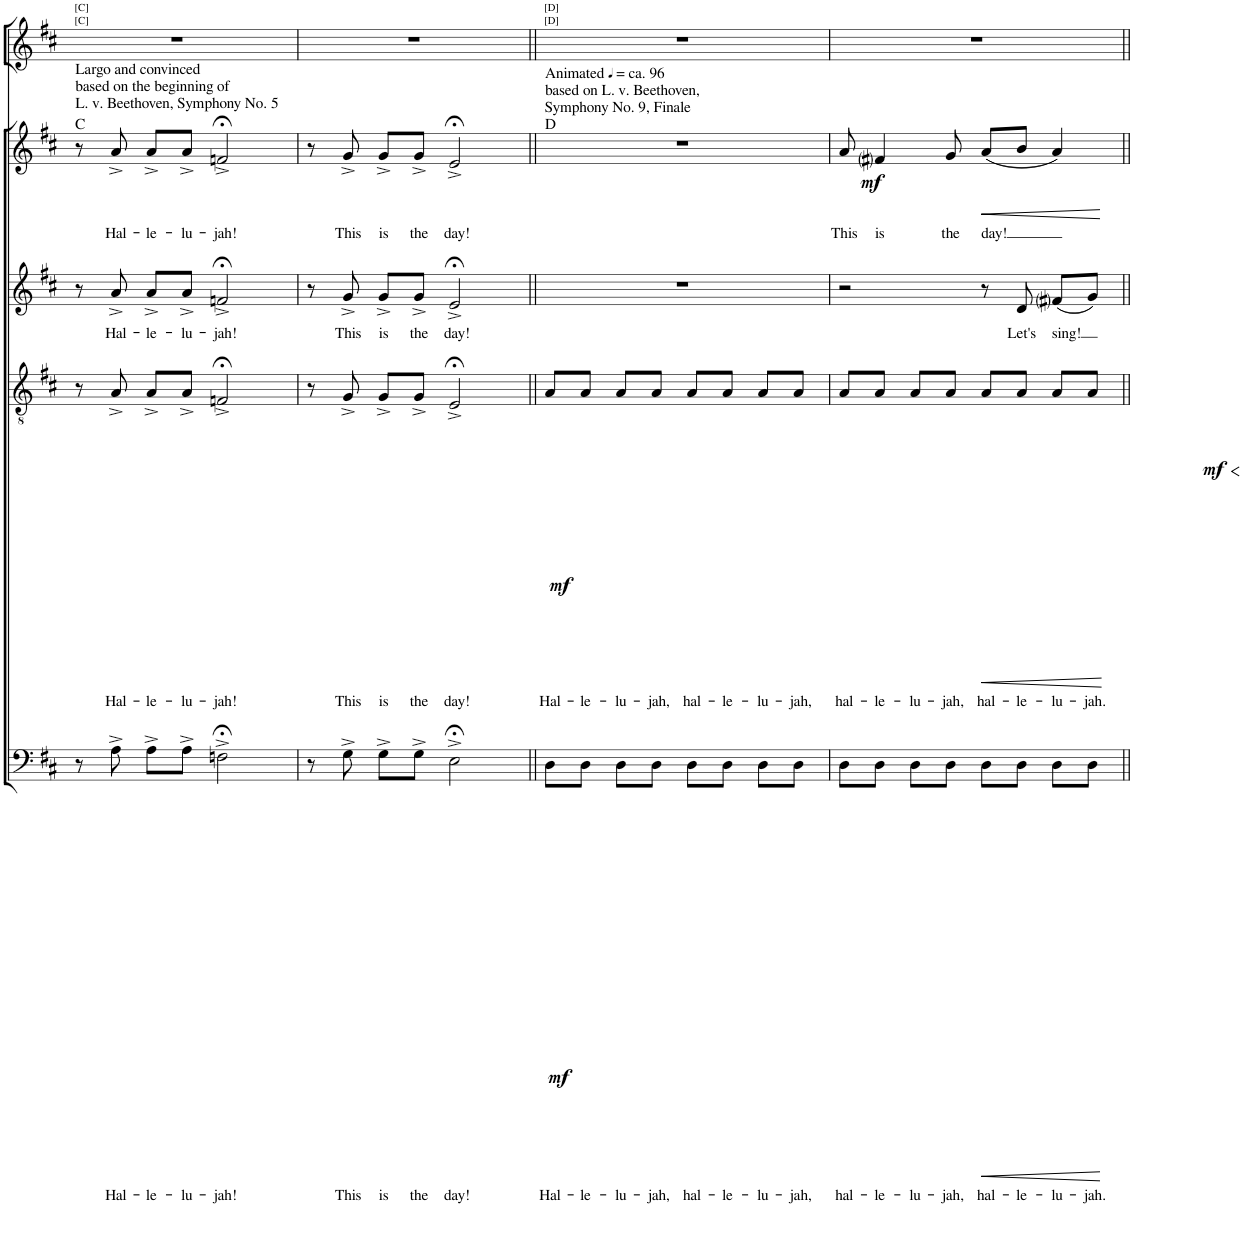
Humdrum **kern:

**kern	**text	**dynam	**kern	**text	**dynam	**kern	**text	**dynam	**kern	**text	**dynam
*part4	*part4	*part4	*part3	*part3	*part3	*part2	*part2	*part2	*part1	*part1	*part1
*staff4	*staff4	*staff4	*staff3	*staff3	*staff3	*staff2	*staff2	*staff2	*staff1	*staff1	*staff1
*I"B	*	*	*I"T	*	*	*I"A	*	*	*I"S	*	*
!!LO:PB:g=z
*clefF4	*	*	*clefGv2	*	*	*clefG2	*	*	*clefG2	*	*
*	*	*	*Trd1c2	*	*	*	*	*	*	*	*
*k[f#c#]	*	*	*k[f#c#]	*	*	*k[f#c#]	*	*	*k[f#c#]	*	*
*M4/4	*	*	*M4/4	*	*	*M4/4	*	*	*M4/4	*	*
*met(c)	*	*	*met(c)	*	*	*met(c)	*	*	*met(c)	*	*
=23	=23	=23	=23	=23	=23	=23	=23	=23	=23	=23	=23
!	!	!	!	!	!	!	!	!	!LO:TX:a:t=C	!	!
!	!	!	!	!	!	!	!	!	!LO:TX:a:t=Largo and convinced	!	!
!	!	!	!	!	!	!	!	!	!LO:TX:a:t=based on the beginning of	!	!
!	!	!	!	!	!	!	!	!	!LO:TX:a:t=L. v. Beethoven, Symphony No. 5	!	!
8r	.	.	8r	.	.	8r	.	.	8r	.	.
!	!LO:LY:b	!	!	!LO:LY:b	!	!	!LO:LY:b	!	!	!LO:LY:b	!
8A^\	Hal-	.	8A^/	Hal-	.	8a^/	Hal-	.	8a^/	Hal-	.
!	!LO:LY:b	!	!	!LO:LY:b	!	!	!LO:LY:b	!	!	!LO:LY:b	!
8A^\L	-le-	.	8A^/L	-le-	.	8a^/L	-le-	.	8a^/L	-le-	.
!	!LO:LY:b	!	!	!LO:LY:b	!	!	!LO:LY:b	!	!	!LO:LY:b	!
8A^\J	-lu-	.	8A^/J	-lu-	.	8a^/J	-lu-	.	8a^/J	-lu-	.
!	!LO:LY:b	!	!	!LO:LY:b	!	!	!LO:LY:b	!	!	!LO:LY:b	!
2Fn;<^\	-jah!	.	2Fn;<^/	-jah!	.	2fn;<^/	-jah!	.	2fn;<^/	-jah!	.
=24	=24	=24	=24	=24	=24	=24	=24	=24	=24	=24	=24
8r	.	.	8r	.	.	8r	.	.	8r	.	.
!	!LO:LY:b	!	!	!LO:LY:b	!	!	!LO:LY:b	!	!	!LO:LY:b	!
8G^\	This	.	8G^/	This	.	8g^/	This	.	8g^/	This	.
!	!LO:LY:b	!	!	!LO:LY:b	!	!	!LO:LY:b	!	!	!LO:LY:b	!
8G^\L	is	.	8G^/L	is	.	8g^/L	is	.	8g^/L	is	.
!	!LO:LY:b	!	!	!LO:LY:b	!	!	!LO:LY:b	!	!	!LO:LY:b	!
8G^\J	the	.	8G^/J	the	.	8g^/J	the	.	8g^/J	the	.
!	!LO:LY:b	!	!	!LO:LY:b	!	!	!LO:LY:b	!	!	!LO:LY:b	!
2E;<^\	day!	.	2E;<^/	day!	.	2e;<^/	day!	.	2e;<^/	day!	.
=25||	=25||	=25||	=25||	=25||	=25||	=25||	=25||	=25||	=25||	=25||	=25||
!	!	!	!	!	!	!	!	!	!LO:TX:a:t=D	!	!
!	!	!	!	!	!	!	!	!	!LO:TX:a:t=Animated	!	!
!	!	!	!	!	!	!	!	!	!LO:TX:a:t=ca. 96	!	!
!	!	!	!	!	!	!	!	!	!LO:TX:a:t=based on L. v. Beethoven,	!	!
!	!	!	!	!	!	!	!	!	!LO:TX:a:t=Symphony No. 9, Finale	!	!
!	!LO:LY:b	!LO:DY:b	!	!LO:LY:b	!LO:DY:b	!	!	!	!	!	!
8D\L	Hal-	mf	8A/L	Hal-	mf	1r	.	.	1r	.	.
!	!LO:LY:b	!	!	!LO:LY:b	!	!	!	!	!	!	!
8D\J	-le-	.	8A/J	-le-	.	.	.	.	.	.	.
!	!LO:LY:b	!	!	!LO:LY:b	!	!	!	!	!	!	!
8D\L	-lu-	.	8A/L	-lu-	.	.	.	.	.	.	.
!	!LO:LY:b	!	!	!LO:LY:b	!	!	!	!	!	!	!
8D\J	-jah,	.	8A/J	-jah,	.	.	.	.	.	.	.
!	!LO:LY:b	!	!	!LO:LY:b	!	!	!	!	!	!	!
8D\L	hal-	.	8A/L	hal-	.	.	.	.	.	.	.
!	!LO:LY:b	!	!	!LO:LY:b	!	!	!	!	!	!	!
8D\J	-le-	.	8A/J	-le-	.	.	.	.	.	.	.
!	!LO:LY:b	!	!	!LO:LY:b	!	!	!	!	!	!	!
8D\L	-lu-	.	8A/L	-lu-	.	.	.	.	.	.	.
!	!LO:LY:b	!	!	!LO:LY:b	!	!	!	!	!	!	!
8D\J	-jah,	.	8A/J	-jah,	.	.	.	.	.	.	.
=26	=26	=26	=26	=26	=26	=26	=26	=26	=26	=26	=26
!	!LO:LY:b	!	!	!LO:LY:b	!	!	!	!	!	!LO:LY:b	!LO:DY:b
8D\L	hal-	.	8A/L	hal-	.	2r	.	.	8a/	This	mf
!	!LO:LY:b	!	!	!LO:LY:b	!	!	!	!	!	!LO:LY:b	!
8D\J	-le-	.	8A/J	-le-	.	.	.	.	4f#i/	is	.
!	!LO:LY:b	!	!	!LO:LY:b	!	!	!	!	!	!	!
8D\L	-lu-	.	8A/L	-lu-	.	.	.	.	.	.	.
!	!LO:LY:b	!	!	!LO:LY:b	!	!	!	!	!	!LO:LY:b	!
8D\J	-jah,	.	8A/J	-jah,	.	.	.	.	8g/	the	.
!	!LO:LY:b	!LO:HP:b	!	!LO:LY:b	!LO:HP:b	!	!	!	!	!LO:LY:b	!LO:HP:b
8D\L	hal-	<	8A/L	hal-	<	8r	.	.	(8a/L	day!	<
!	!LO:LY:b	!	!	!LO:LY:b	!	!	!LO:LY:b	!LO:HP:b	!	!	!
!	!	!	!	!	!	!	!	!LO:DY:n=1:b	!	!	!
8D\J	-le-	.	8A/J	-le-	.	8d/	Let's	< mf	8b/J	.	.
!	!LO:LY:b	!	!	!LO:LY:b	!	!	!LO:LY:b	!	!	!	!
8D\L	-lu-	.	8A/L	-lu-	.	(8f#i/L	sing!	.	4a/)	.	.
!	!LO:LY:b	!	!	!LO:LY:b	!	!	!	!	!	!	!
8D\J	-jah.	.	8A/J	-jah.	.	8g/J)	.	.	.	.	.
.	.	[	.	.	[	.	.	[	.	.	[
=||	=||	=||	=||	=||	=||	=||	=||	=||	=||	=||	=||
*-	*-	*-	*-	*-	*-	*-	*-	*-	*-	*-	*-
